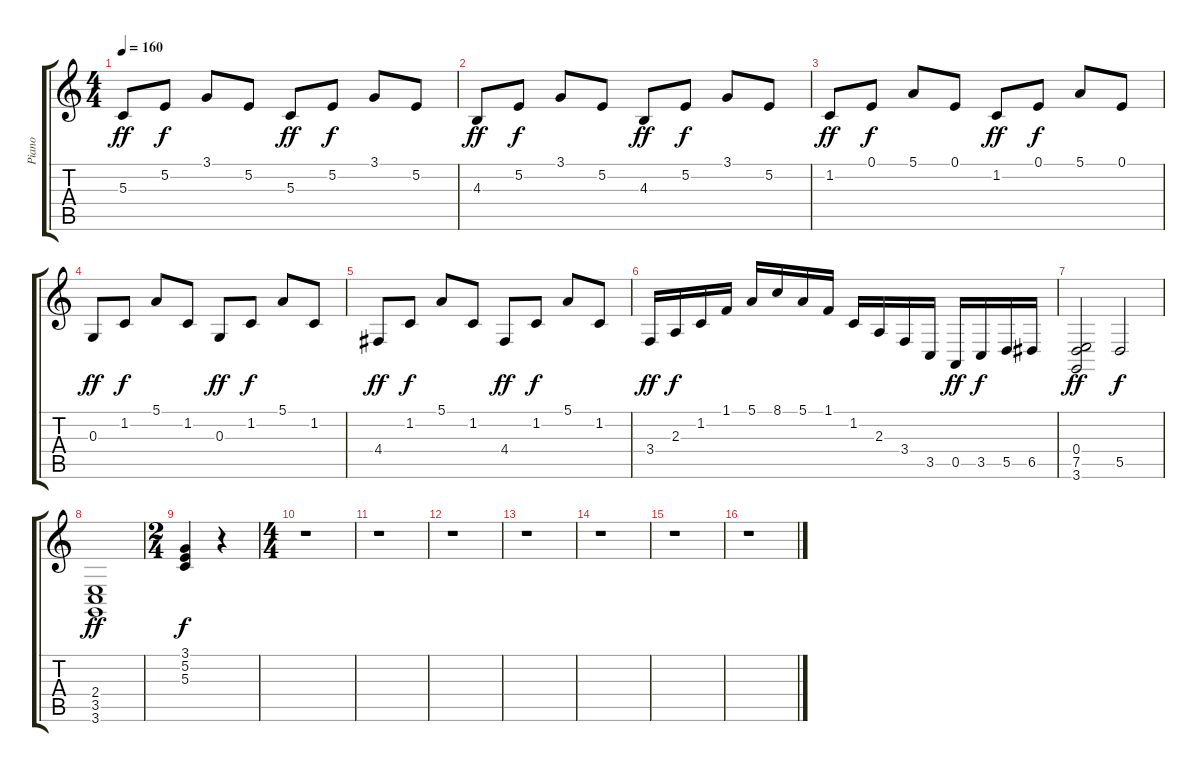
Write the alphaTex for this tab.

\track ("Piano" "Piano") {instrument acousticgrandpiano}
\staff {score tabs}
\tuning (E4 B3 G3 D3 A2 E2) {hide}
\ts (4 4)
\tempo 160
\clef g2
\ks c
5.3.8{dy ff volume 13} 5.2.8{dy f} 3.1.8 5.2.8 5.3.8{dy ff} 5.2.8{dy f} 3.1.8 5.2.8 |
4.3.8{dy ff} 5.2.8{dy f} 3.1.8 5.2.8 4.3.8{dy ff} 5.2.8{dy f} 3.1.8 5.2.8 |
1.2.8{dy ff} 0.1.8{dy f} 5.1.8 0.1.8 1.2.8{dy ff} 0.1.8{dy f} 5.1.8 0.1.8 |
0.3.8{dy ff} 1.2.8{dy f} 5.1.8 1.2.8 0.3.8{dy ff} 1.2.8{dy f} 5.1.8 1.2.8 |
4.4.8{dy ff} 1.2.8{dy f} 5.1.8 1.2.8 4.4.8{dy ff} 1.2.8{dy f} 5.1.8 1.2.8 |
3.4.16{dy ff} 2.3.16{dy f} 1.2.16 1.1.16 5.1.16 8.1.16 5.1.16 1.1.16 1.2.16 2.3.16 3.4.16 3.5.16 0.5.16{dy ff} 3.5.16{dy f} 5.5.16 6.5.16 |
(0.4 7.5 3.6).2{dy ff} 5.5.2{dy f} |
(2.4 3.5 3.6).1{dy ff} |
\ts (2 4)
(3.1 5.2 5.3).4{dy f} r.4 |
\ts (4 4)
r.1 |
r.1 |
r.1 |
r.1 |
r.1 |
r.1 |
r.1
